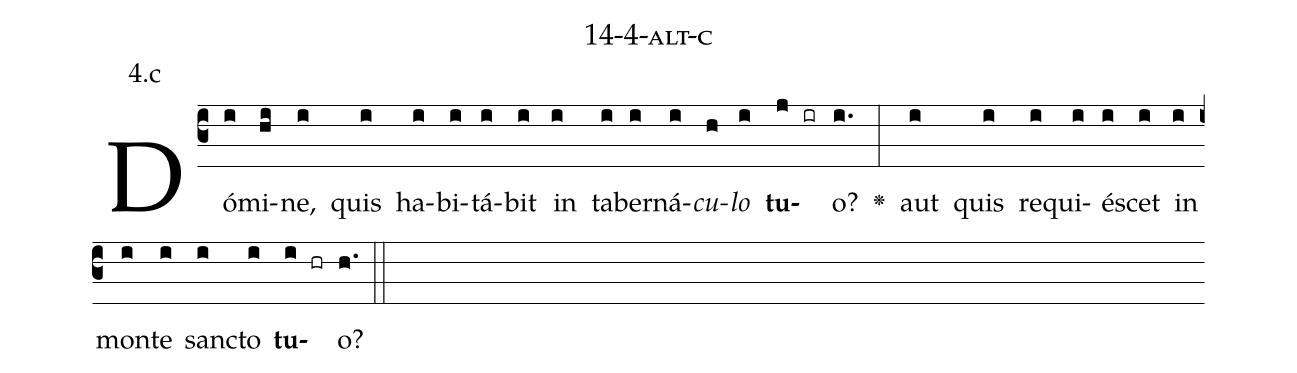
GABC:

name: 14-4-alt-c;
annotation: 4.c;
%%
(c3)Dó(i)mi(hi)ne,(i) quis(i) ha(i)bi(i)tá(i)bit(i) in(i) ta(i)ber(i)ná(i)<i>cu</i>(h)<i>lo</i>(i) <b>tu</b>(j ir)o?(i.) <v>\greheightstar</v>(:) aut(i) quis(i) re(i)qui(i)é(i)scet(i) in(i) mon(i)te(i) sanc(i)to(i) <b>tu</b>(i hr)o?(h.) (::)


%E(i) u(i) o(i) u(i) a(i) e.(h.) (::)
